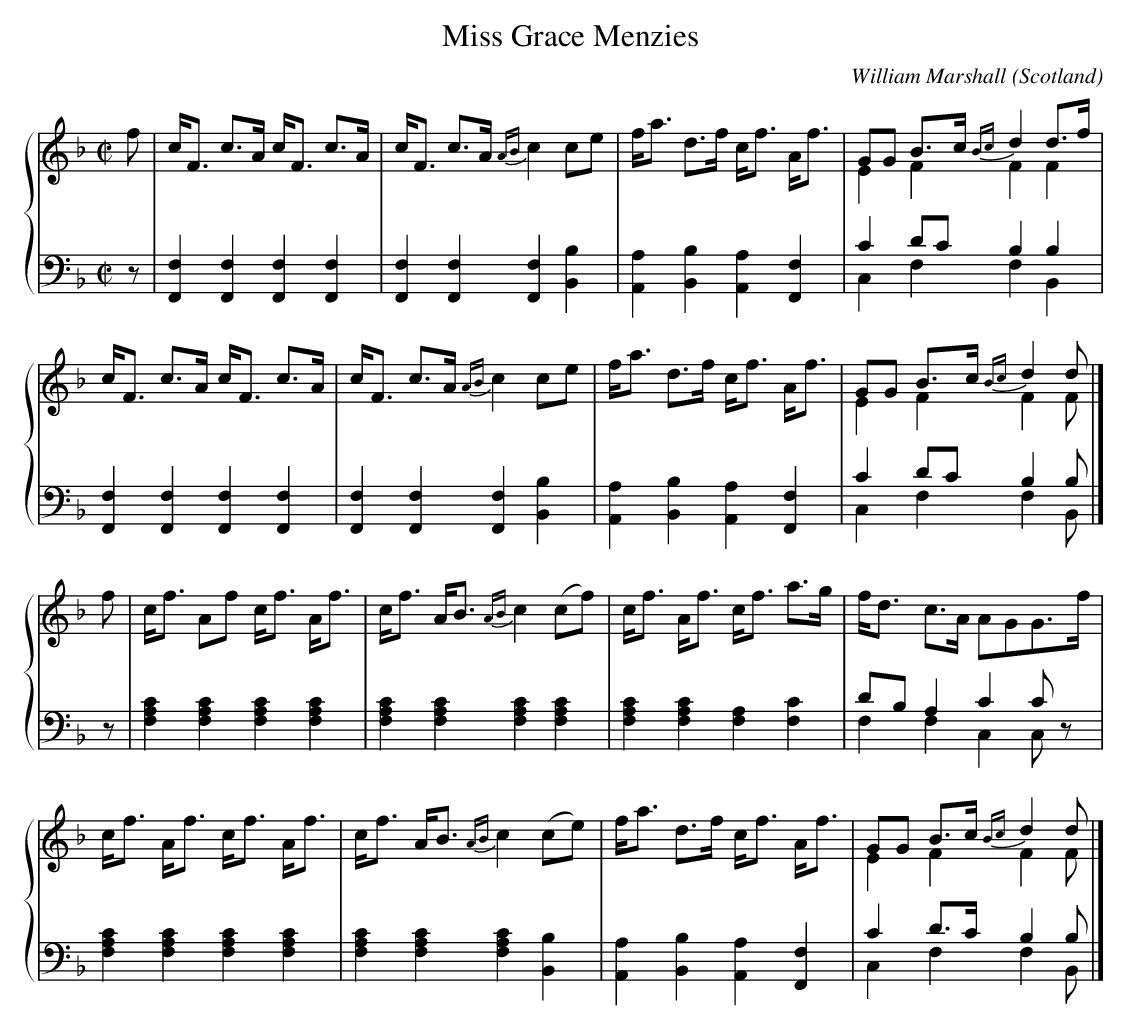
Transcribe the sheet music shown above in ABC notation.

X:1
T:Miss Grace Menzies
C:William Marshall
L:1/8
M:C|
O:Scotland
K:F major
%%staves {1 2}
V:1
f | \
c/F3/ c3/A/ c/F3/ c3/A/ | c/F3/ c3/A/ {AB}c2 ce | \
f/a3/ d3/f/ c/f3/ A/f3/ | GG B3/c/ {Bc}d2 d3/f/ & E2 F2 F2 F2 |
c/F3/ c3/A/ c/F3/ c3/A/ | c/F3/ c3/A/ {AB}c2 ce | \
f/a3/ d3/f/ c/f3/ A/f3/ | GG B3/c/ {Bc}d2 d & E2 F2 F2 F |]
f | \
c/f3/ Af    c/f3/ A/f3/ | c/f3/ A/B3/ {AB}c2 (cf) | \
c/f3/ A/f3/ c/f3/ a3/g/ | f/d3/ c3/A/ AGG3/f/ |
c/f3/ A/f3/ c/f3/ A/f3/ | c/f3/ A/B3/ {AB}c2 (ce) | \
f/a3/ d3/f/ c/f3/ A/f3/ | GG B3/c/ {Bc}d2 d & E2 F2 F2 F|]
V:2 clef=bass octave=-2
L:1/4
z/ | \
[Ff] [Ff] [Ff] [Ff] | [Ff] [Ff] [Ff] [Bb] | \
[Aa] [Bb] [Aa] [Ff] | c' d'/c'/ b b  & c f fB | \
[Ff] [Ff] [Ff] [Ff] | [Ff] [Ff] [Ff] [Bb] | \
[Aa] [Bb] [Aa] [Ff] | c' d'/c'/ b b/  & c f fB/ |] \
z/ | \
[fac'] [fac'] [fac'] [fac'] | [fac'] [fac'] [fac'] [fac'] | \
[fac'] [fac'] [fa]  [fc']  | d'/b/a c'c'/z/ & f f c c/z/ | \
[fac'] [fac'] [fac'] [fac'] | [fac'] [fac'] [fac'] [Bb] | \
[Aa] [Bb] [Aa] [Ff] | c' d'3//c'// b b/  & c f fB/|]
